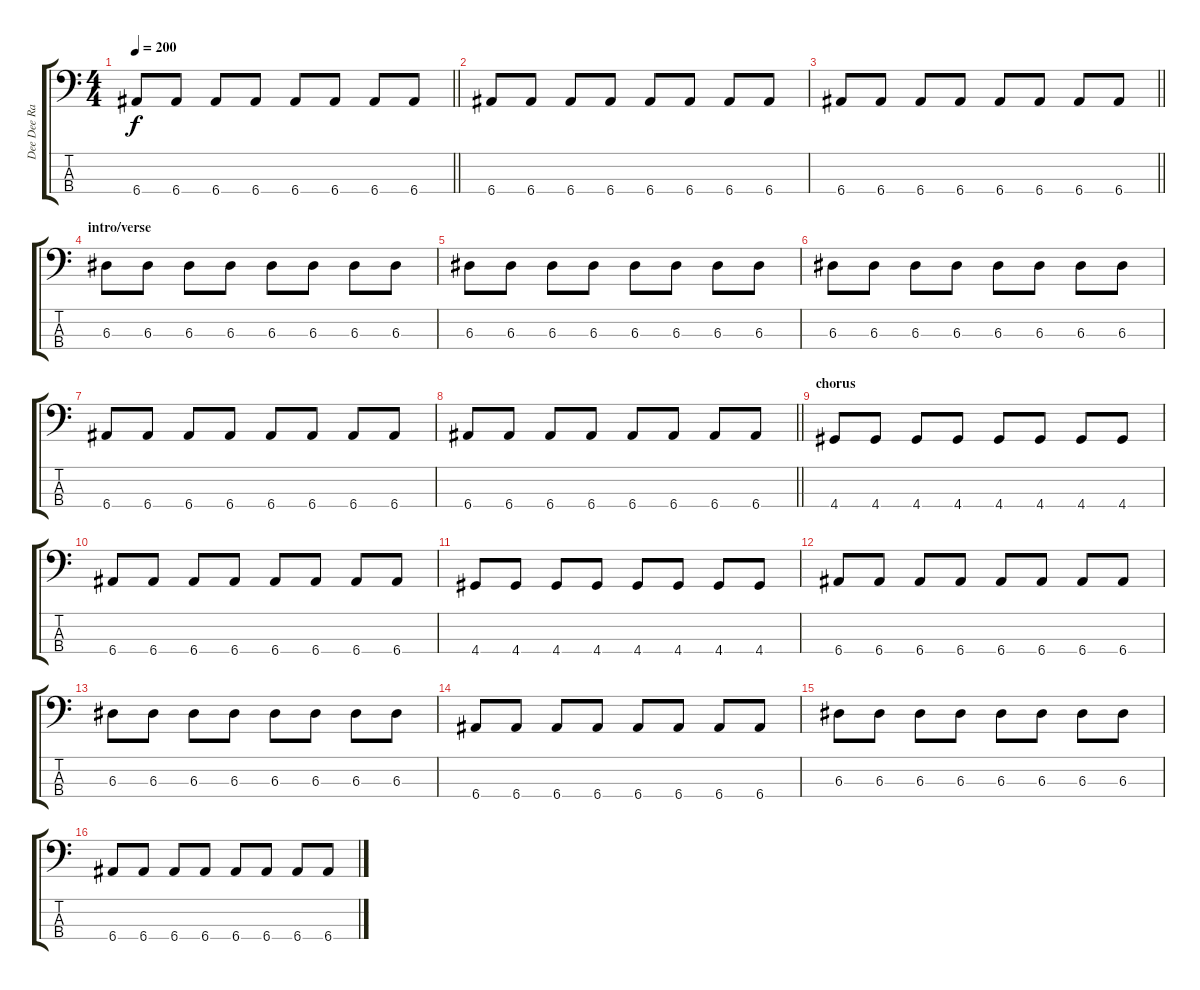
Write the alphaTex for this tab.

\track ("Dee Dee Ramone" "Dee Dee Ra") {instrument electricbasspick}
\staff {score tabs}
\tuning (G2 D2 A1 E1) {hide}
\ts (4 4)
\tempo 200
\clef f4
\barLineRight lightlight
\ks c
6.4.8{dy f} 6.4.8 6.4.8 6.4.8 6.4.8 6.4.8 6.4.8 6.4.8 |
6.4.8 6.4.8 6.4.8 6.4.8 6.4.8 6.4.8 6.4.8 6.4.8 |
\barLineRight lightlight
6.4.8 6.4.8 6.4.8 6.4.8 6.4.8 6.4.8 6.4.8 6.4.8 |
\section ("" "intro/verse")
6.3.8 6.3.8 6.3.8 6.3.8 6.3.8 6.3.8 6.3.8 6.3.8 |
6.3.8 6.3.8 6.3.8 6.3.8 6.3.8 6.3.8 6.3.8 6.3.8 |
6.3.8 6.3.8 6.3.8 6.3.8 6.3.8 6.3.8 6.3.8 6.3.8 |
6.4.8 6.4.8 6.4.8 6.4.8 6.4.8 6.4.8 6.4.8 6.4.8 |
\barLineRight lightlight
6.4.8 6.4.8 6.4.8 6.4.8 6.4.8 6.4.8 6.4.8 6.4.8 |
\section ("" "chorus")
4.4.8 4.4.8 4.4.8 4.4.8 4.4.8 4.4.8 4.4.8 4.4.8 |
6.4.8 6.4.8 6.4.8 6.4.8 6.4.8 6.4.8 6.4.8 6.4.8 |
4.4.8 4.4.8 4.4.8 4.4.8 4.4.8 4.4.8 4.4.8 4.4.8 |
6.4.8 6.4.8 6.4.8 6.4.8 6.4.8 6.4.8 6.4.8 6.4.8 |
6.3.8 6.3.8 6.3.8 6.3.8 6.3.8 6.3.8 6.3.8 6.3.8 |
6.4.8 6.4.8 6.4.8 6.4.8 6.4.8 6.4.8 6.4.8 6.4.8 |
6.3.8 6.3.8 6.3.8 6.3.8 6.3.8 6.3.8 6.3.8 6.3.8 |
6.4.8 6.4.8 6.4.8 6.4.8 6.4.8 6.4.8 6.4.8 6.4.8
